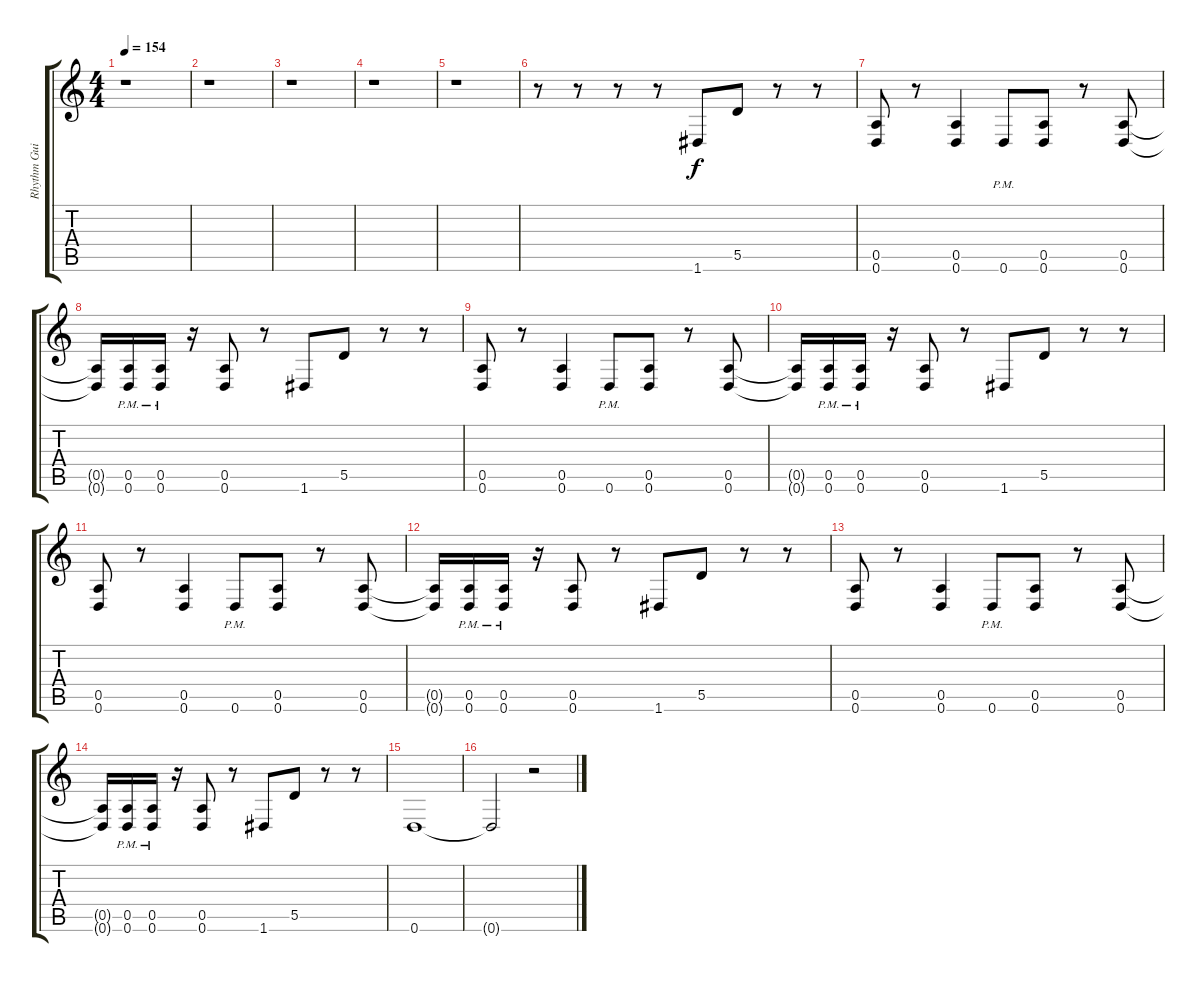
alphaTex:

\track ("Rhythm Guitar 1" "Rhythm Gui") {instrument distortionguitar}
\staff {score tabs}
\tuning (E4 B3 G3 D3 A2 D2) {hide}
\ts (4 4)
\tempo 154
\clef g2
\ks c
r.1{dy f} |
r.1 |
r.1 |
r.1 |
r.1 |
r.8 r.8 r.8 r.8 1.6.8 5.5.8 r.8 r.8 |
(0.5 0.6).8 r.8 (0.5 0.6).4 0.6{pm}.8 (0.5 0.6).8 r.8 (0.5 0.6).8 |
(0.5{t} 0.6{t}).16 (0.5{pm} 0.6{pm}).16 (0.5{pm} 0.6{pm}).16 r.16 (0.5 0.6).8 r.8 1.6.8 5.5.8 r.8 r.8 |
(0.5 0.6).8 r.8 (0.5 0.6).4 0.6{pm}.8 (0.5 0.6).8 r.8 (0.5 0.6).8 |
(0.5{t} 0.6{t}).16 (0.5{pm} 0.6{pm}).16 (0.5{pm} 0.6{pm}).16 r.16 (0.5 0.6).8 r.8 1.6.8 5.5.8 r.8 r.8 |
(0.5 0.6).8 r.8 (0.5 0.6).4 0.6{pm}.8 (0.5 0.6).8 r.8 (0.5 0.6).8 |
(0.5{t} 0.6{t}).16 (0.5{pm} 0.6{pm}).16 (0.5{pm} 0.6{pm}).16 r.16 (0.5 0.6).8 r.8 1.6.8 5.5.8 r.8 r.8 |
(0.5 0.6).8 r.8 (0.5 0.6).4 0.6{pm}.8 (0.5 0.6).8 r.8 (0.5 0.6).8 |
(0.5{t} 0.6{t}).16 (0.5{pm} 0.6{pm}).16 (0.5{pm} 0.6{pm}).16 r.16 (0.5 0.6).8 r.8 1.6.8 5.5.8 r.8 r.8 |
0.6.1 |
0.6{t}.2 r.2
